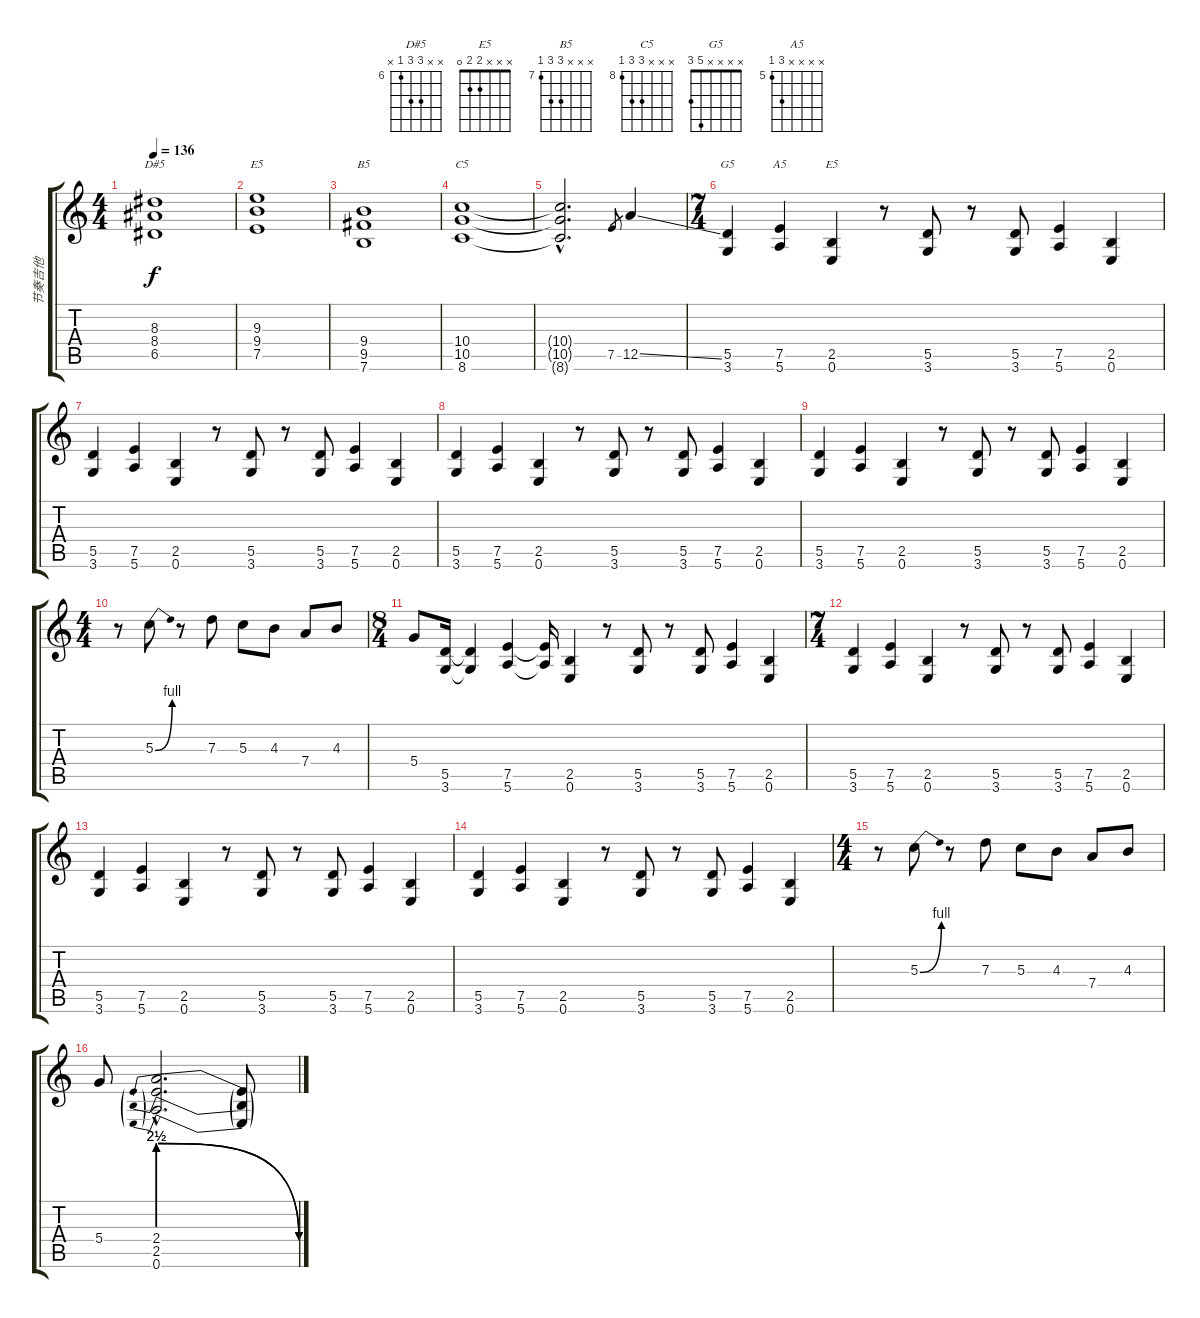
\track ("节奏吉他" "节奏吉他") {instrument overdrivenguitar}
\staff {score tabs}
\tuning (E4 B3 G3 D3 A2 E2) {hide}
\chord ("D#5" x x 8 8 6 x) {firstfret 6}
\chord ("E5" x x 9 9 7 x) {firstfret 7}
\chord ("B5" x x x 9 9 7) {firstfret 7}
\chord ("C5" x x x 10 10 8) {firstfret 8}
\chord ("G5" x x x x 5 3)
\chord ("A5" x x x x 7 5) {firstfret 5}
\chord ("E5" x x x 2 2 0)
\ts (4 4)
\tempo 136
\clef g2
\ks c
(8.3 8.4 6.5).1{ch "D#5" dy f} |
(9.3 9.4 7.5).1{ch "E5"} |
(9.4 9.5 7.6).1{ch "B5"} |
(10.4 10.5 8.6).1{ch "C5"} |
(10.4{hac t} 10.5{hac t} 8.6{hac t}).2{d} 7.5.8{gr} 12.5{ss}.4 |
\ts (7 4)
(5.5 3.6).4{ch "G5"} (7.5 5.6).4{ch "A5"} (2.5 0.6).4{ch "E5"} r.8 (5.5 3.6).8 r.8 (5.5 3.6).8 (7.5 5.6).4 (2.5 0.6).4 |
(5.5 3.6).4 (7.5 5.6).4 (2.5 0.6).4 r.8 (5.5 3.6).8 r.8 (5.5 3.6).8 (7.5 5.6).4 (2.5 0.6).4 |
(5.5 3.6).4 (7.5 5.6).4 (2.5 0.6).4 r.8 (5.5 3.6).8 r.8 (5.5 3.6).8 (7.5 5.6).4 (2.5 0.6).4 |
(5.5 3.6).4 (7.5 5.6).4 (2.5 0.6).4 r.8 (5.5 3.6).8 r.8 (5.5 3.6).8 (7.5 5.6).4 (2.5 0.6).4 |
\ts (4 4)
r.8 5.3{be (bend 0 0 60 4)}.8 r.8 7.3.8 5.3.8 4.3.8 7.4.8 4.3.8 |
\ts (8 4)
5.4.8 (5.5 3.6).16 (5.5{t} 3.6{t}).4 (7.5 5.6).4 (7.5{t} 5.6{t}).16 (2.5 0.6).4 r.8 (5.5 3.6).8 r.8 (5.5 3.6).8 (7.5 5.6).4 (2.5 0.6).4 |
\ts (7 4)
(5.5 3.6).4 (7.5 5.6).4 (2.5 0.6).4 r.8 (5.5 3.6).8 r.8 (5.5 3.6).8 (7.5 5.6).4 (2.5 0.6).4 |
(5.5 3.6).4 (7.5 5.6).4 (2.5 0.6).4 r.8 (5.5 3.6).8 r.8 (5.5 3.6).8 (7.5 5.6).4 (2.5 0.6).4 |
(5.5 3.6).4 (7.5 5.6).4 (2.5 0.6).4 r.8 (5.5 3.6).8 r.8 (5.5 3.6).8 (7.5 5.6).4 (2.5 0.6).4 |
\ts (4 4)
r.8 5.3{be (bend 0 0 60 4)}.8 r.8 7.3.8 5.3.8 4.3.8 7.4.8 4.3.8 |
5.4.8 (2.4{be (prebendrelease 0 10 60 0) hac} 2.5{be (prebendrelease 0 10 60 0) hac} 0.6{be (prebendrelease 0 10 60 0) hac}).2{d} (2.4{t} 2.5{t} 0.6{t}).8
